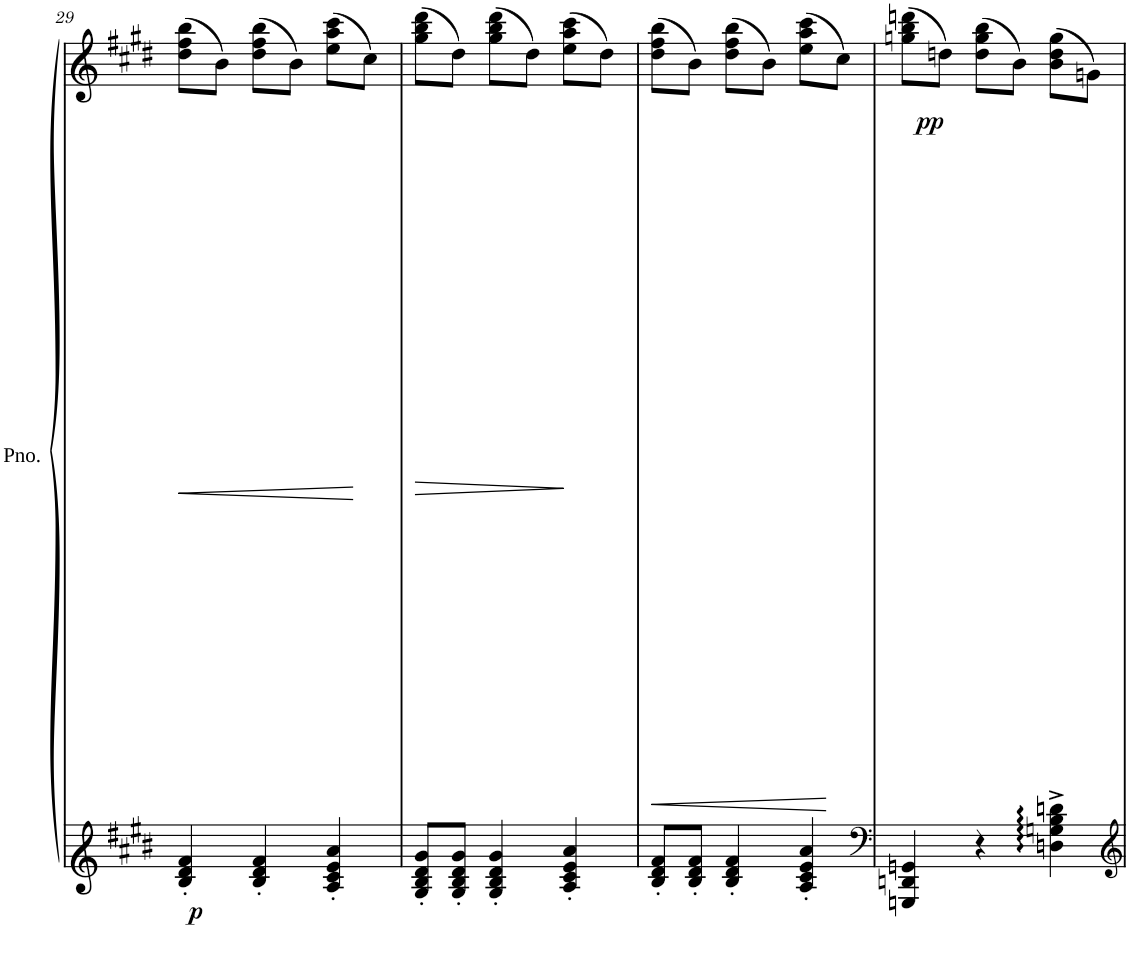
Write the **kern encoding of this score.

**kern	**kern	**dynam
*part1	*part1	*part1
*staff2	*staff1	*staff1/2
*I"Piano	*	*
*I'Pno.	*	*
!!LO:PB:g=z
*clefG1	*clefG2	*
*k[f#c#g#d#]	*k[f#c#g#d#]	*
*M6/8	*M6/8	*
=29	=29	=29
!	!	!LO:HP:b
!	!	!LO:DY:n=1:b=2
4d#/' 4f#/' 4a/'	(8dd#\ 8ff#\ 8bb\L	< p
.	8b\J)	.
4d#/' 4f#/' 4a/'	(8dd#\ 8ff#\ 8bb\L	.
.	8b\J)	.
4c#/' 4e/' 4g#/' 4cc#/'	(8ee\ 8aa\ 8ccc#\L	.
.	8cc#\J)	[
=30	=30	=30
!	!	!LO:HP:b
8B/' 8d#/' 8f#/' 8b/'L	(8gg#\ 8bb\ 8ddd#\L	>
8B/' 8d#/' 8f#/' 8b/'J	8dd#\J)	.
4B/' 4d#/' 4f#/' 4b/'	(8gg#\ 8bb\ 8ddd#\L	.
.	8dd#\J)	.
4c#/' 4e/' 4g#/' 4cc#/'	(8ee\ 8aa\ 8ccc#\L	]
.	8dd#\J)	.
=31	=31	=31
!	!	!LO:HP:b
8d#/' 8f#/' 8a/'L	(8dd#\ 8ff#\ 8bb\L	<
8d#/' 8f#/' 8a/'J	8b\J)	.
4d#/' 4f#/' 4a/'	(8dd#\ 8ff#\ 8bb\L	.
.	8b\J)	.
4c#/' 4e/' 4g#/' 4cc#/'	(8ee\ 8aa\ 8ccc#\L	.
.	8cc#\J)	[
=32	=32	=32
*clefF4	*	*
!	!	!LO:DY:b
4GGGn/ 4DDn/ 4GGn/	(8ggn\ 8bb\ 8dddn\L	pp
.	8ddn\J)	.
4r	(8dd\ 8gg\ 8bb\L	.
.	8b\J)	.
4Dn\^ 4Gn\^ 4B\^ 4dn\^	(8b\ 8dd\ 8gg\L	.
.	8gn\J)	.
=	=	=
*-	*-	*-
